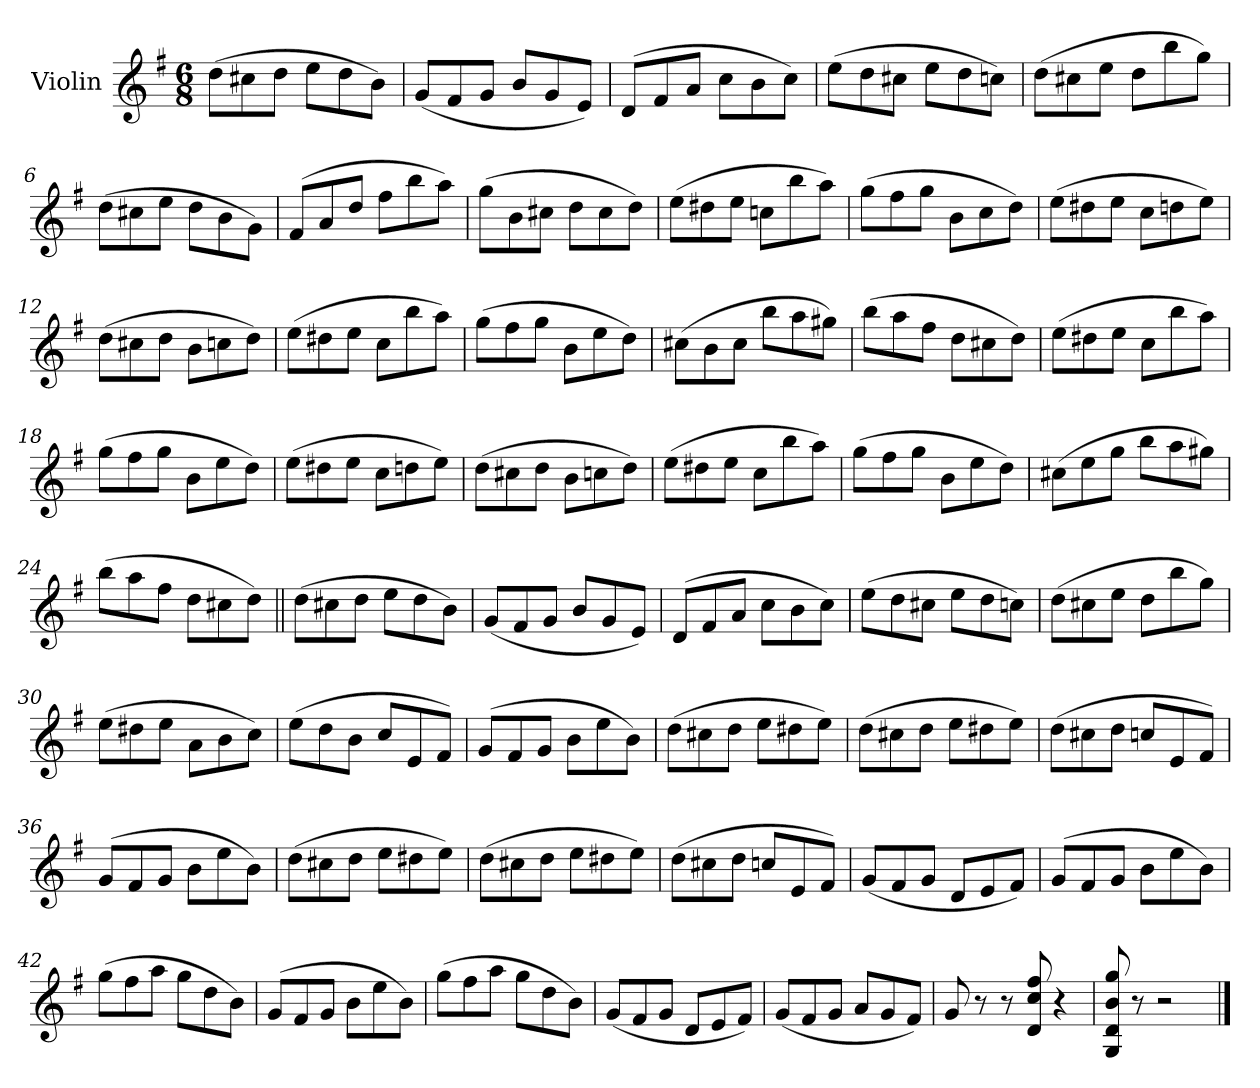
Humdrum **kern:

**kern
*part1
*staff1
*I"Violin
*I'Vln.
*clefG2
*k[f#]
*M6/8
*MM90
=1
(>8dd\L
8cc#X\
8dd\J
8ee\L
8dd\
8b\J)
=2
(<8g/L
8f#/
8g/J
8b/L
8g/
8e/J)
=3
(>8d/L
8f#/
8a/J
8cc\L
8b\
8cc\J)
=4
(>8ee\L
8dd\
8cc#X\J
8ee\L
8dd\
8ccn\J)
!!LO:LB:g=z
=5
(>8dd\L
8cc#X\
8ee\J
8dd\L
8bb\
8gg\J)
=6
(>8dd\L
8cc#X\
8ee\J
8dd\L
8b\
8g\J)
=7
(>8f#/L
8a/
8dd/J
8ff#\L
8bb\
8aa\J)
=8
(>8gg\L
8b\
8cc#X\J
8dd\L
8cc#\
8dd\J)
=9
(>8ee\L
8dd#X\
8ee\J
8ccn\L
8bb\
8aa\J)
!!LO:LB:g=z
=10
(>8gg\L
8ff#\
8gg\J
8b\L
8cc\
8dd\J)
=11
(>8ee\L
8dd#X\
8ee\J
8cc\L
8ddn\
8ee\J)
=12
(>8dd\L
8cc#X\
8dd\J
8b\L
8ccn\
8dd\J)
=13
(>8ee\L
8dd#X\
8ee\J
8cc\L
8bb\
8aa\J)
=14
(>8gg\L
8ff#\
8gg\J
8b\L
8ee\
8dd\J)
!!LO:LB:g=z
=15
(>8cc#X\L
8b\
8cc#\J
8bb\L
8aa\
8gg#X\J)
=16
(>8bb\L
8aa\
8ff#\J
8dd\L
8cc#X\
8dd\J)
=17
(>8ee\L
8dd#X\
8ee\J
8cc\L
8bb\
8aa\J)
=18
(>8gg\L
8ff#\
8gg\J
8b\L
8ee\
8dd\J)
=19
(>8ee\L
8dd#X\
8ee\J
8cc\L
8ddn\
8ee\J)
!!LO:LB:g=z
=20
(>8dd\L
8cc#X\
8dd\J
8b\L
8ccn\
8dd\J)
=21
(>8ee\L
8dd#X\
8ee\J
8cc\L
8bb\
8aa\J)
=22
(>8gg\L
8ff#\
8gg\J
8b\L
8ee\
8dd\J)
=23
(>8cc#X\L
8ee\
8gg\J
8bb\L
8aa\
8gg#X\J)
=24
(>8bb\L
8aa\
8ff#\J
8dd\L
8cc#X\
8dd\J)
!!LO:LB:g=z
=25||
(>8dd\L
8cc#X\
8dd\J
8ee\L
8dd\
8b\J)
=26
(<8g/L
8f#/
8g/J
8b/L
8g/
8e/J)
=27
(>8d/L
8f#/
8a/J
8cc\L
8b\
8cc\J)
=28
(>8ee\L
8dd\
8cc#X\J
8ee\L
8dd\
8ccn\J)
=29
(>8dd\L
8cc#X\
8ee\J
8dd\L
8bb\
8gg\J)
!!LO:LB:g=z
=30
(>8ee\L
8dd#X\
8ee\J
8a\L
8b\
8cc\J)
=31
(>8ee\L
8dd\
8b\J
8cc/L
8e/
8f#/J)
=32
(>8g/L
8f#/
8g/J
8b\L
8ee\
8b\J)
=33
(>8dd\L
8cc#X\
8dd\J
8ee\L
8dd#X\
8ee\J)
=34
(>8dd\L
8cc#X\
8dd\J
8ee\L
8dd#X\
8ee\J)
!!LO:LB:g=z
=35
(>8dd\L
8cc#X\
8dd\J
8ccn/L
8e/
8f#/J)
=36
(>8g/L
8f#/
8g/J
8b\L
8ee\
8b\J)
=37
(>8dd\L
8cc#X\
8dd\J
8ee\L
8dd#X\
8ee\J)
=38
(>8dd\L
8cc#X\
8dd\J
8ee\L
8dd#X\
8ee\J)
!!LO:LB:g=z
=39
(>8dd\L
8cc#X\
8dd\J
8ccn/L
8e/
8f#/J)
=40
(<8g/L
8f#/
8g/J
8d/L
8e/
8f#/J)
=41
(>8g/L
8f#/
8g/J
8b\L
8ee\
8b\J)
=42
(>8gg\L
8ff#\
8aa\J
8gg\L
8dd\
8b\J)
=43
(>8g/L
8f#/
8g/J
8b\L
8ee\
8b\J)
!!LO:LB:g=z
=44
(>8gg\L
8ff#\
8aa\J
8gg\L
8dd\
8b\J)
=45
(<8g/L
8f#/
8g/J
8d/L
8e/
8f#/J)
=46
(<8g/L
8f#/
8g/J
8a/L
8g/
8f#/J)
=47
8g/
8r
8r
8d/ 8cc/ 8ff#/
4r
=48
8G/ 8d/ 8b/ 8gg/
8r
2r
==
*-
